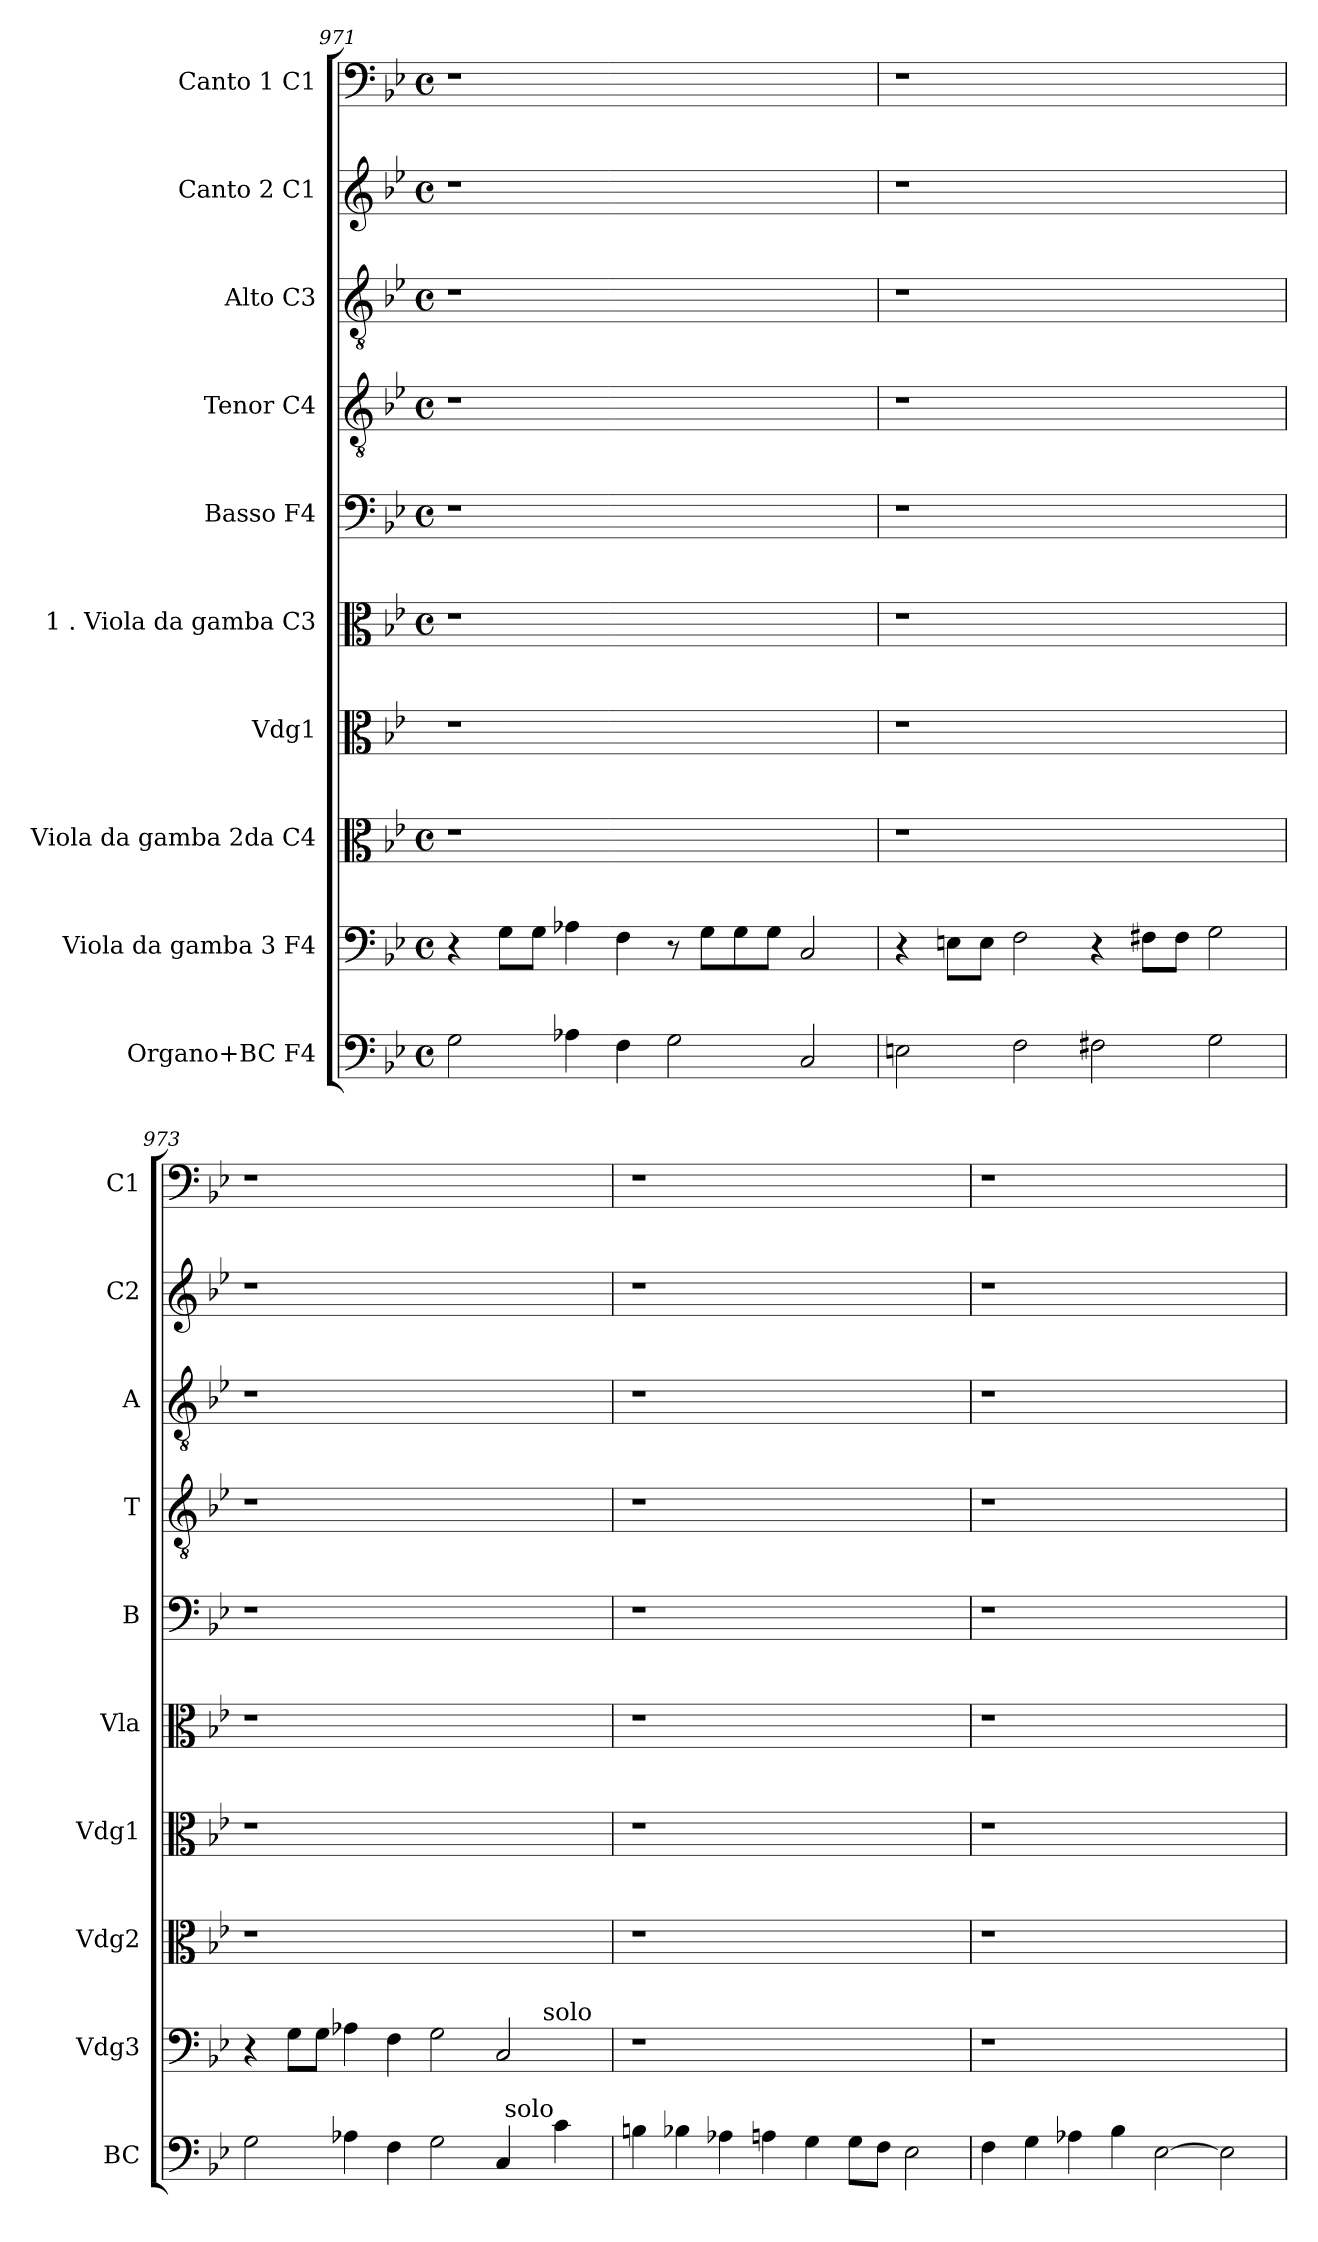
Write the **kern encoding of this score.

**kern	**kern	**kern	**kern	**kern	**kern	**kern	**kern	**kern	**kern
*part10	*part9	*part8	*part7	*part6	*part5	*part4	*part3	*part2	*part1
*staff10	*staff9	*staff8	*staff7	*staff6	*staff5	*staff4	*staff3	*staff2	*staff1
*I"Organo+BC F4	*I"Viola da gamba 3 F4	*I"Viola da gamba 2da C4	*I"Vdg1	*I"1 . Viola da gamba C3	*I"Basso F4	*I"Tenor C4	*I"Alto C3	*I"Canto 2 C1	*I"Canto 1 C1
*I'BC	*I'Vdg3	*I'Vdg2	*I'Vdg1	*I'Vla	*I'B	*I'T	*I'A	*I'C2	*I'C1
!!LO:LB:g=z
*clefF4	*clefF4	*clefC3	*clefC3	*clefC3	*clefF4	*clefGv2	*clefGv2	*clefG2	*clefF4
*k[b-e-]	*k[b-e-]	*k[b-e-]	*k[b-e-]	*k[b-e-]	*k[b-e-]	*k[b-e-]	*k[b-e-]	*k[b-e-]	*k[b-e-]
*B-:	*B-:	*B-:	*B-:	*B-:	*B-:	*B-:	*B-:	*B-:	*B-:
*M4/4	*M4/4	*M4/4	*	*M4/4	*M4/4	*M4/4	*M4/4	*M4/4	*M4/4
*met(c)	*met(c)	*met(c)	*	*met(c)	*met(c)	*met(c)	*met(c)	*met(c)	*met(c)
=971	=971	=971	=971	=971	=971	=971	=971	=971	=971
2G\	4r	1r	1r	1r	1r	1r	1r	1r	1r
.	8G\L	.	.	.	.	.	.	.	.
.	8G\J	.	.	.	.	.	.	.	.
4A-X\	4A-X\	.	.	.	.	.	.	.	.
4F\	4F\	.	.	.	.	.	.	.	.
2G\	8r	1ryy	1ryy	1ryy	1ryy	1ryy	1ryy	1ryy	1ryy
.	8G\L	.	.	.	.	.	.	.	.
.	8G\	.	.	.	.	.	.	.	.
.	8G\J	.	.	.	.	.	.	.	.
2C/	2C/	.	.	.	.	.	.	.	.
=972	=972	=972	=972	=972	=972	=972	=972	=972	=972
2En\	4r	1r	1r	1r	1r	1r	1r	1r	1r
.	8En\L	.	.	.	.	.	.	.	.
.	8E\J	.	.	.	.	.	.	.	.
2F\	2F\	.	.	.	.	.	.	.	.
2F#X\	4r	1ryy	1ryy	1ryy	1ryy	1ryy	1ryy	1ryy	1ryy
.	8F#X\L	.	.	.	.	.	.	.	.
.	8F#\J	.	.	.	.	.	.	.	.
2G\	2G\	.	.	.	.	.	.	.	.
=973	=973	=973	=973	=973	=973	=973	=973	=973	=973
*^	*^	*	*	*	*	*	*	*	*
2G\	1ryy	4r	1ryy	1r	1r	1r	1r	1r	1r	1r	1r
.	.	8G\L	.	.	.	.	.	.	.	.	.
.	.	8G\J	.	.	.	.	.	.	.	.	.
4A-X\	.	4A-X\	.	.	.	.	.	.	.	.	.
4F\	.	4F\	.	.	.	.	.	.	.	.	.
2G\	2ryy	2G\	2ryy	1ryy	1ryy	1ryy	1ryy	1ryy	1ryy	1ryy	1ryy
4C/	64ryy	2C/	8..ryy	.	.	.	.	.	.	.	.
!	!LO:TX:a:t=solo	!	!	!	!	!	!	!	!	!	!
.	4ryy	.	.	.	.	.	.	.	.	.	.
!	!	!	!LO:TX:a:t=solo	!	!	!	!	!	!	!	!
.	.	.	4ryy	.	.	.	.	.	.	.	.
4c\	.	.	.	.	.	.	.	.	.	.	.
.	8...ryy	.	.	.	.	.	.	.	.	.	.
.	.	.	32ryy	.	.	.	.	.	.	.	.
*v	*v	*	*	*	*	*	*	*	*	*	*
*	*v	*v	*	*	*	*	*	*	*	*
!!LO:LB:g=z
=974	=974	=974	=974	=974	=974	=974	=974	=974	=974
4Bn\	1r	1r	1r	1r	1r	1r	1r	1r	1r
4B-X\	.	.	.	.	.	.	.	.	.
4A-X\	.	.	.	.	.	.	.	.	.
4An\	.	.	.	.	.	.	.	.	.
4G\	1ryy	1ryy	1ryy	1ryy	1ryy	1ryy	1ryy	1ryy	1ryy
8G\L	.	.	.	.	.	.	.	.	.
8F\J	.	.	.	.	.	.	.	.	.
2E-\	.	.	.	.	.	.	.	.	.
=975	=975	=975	=975	=975	=975	=975	=975	=975	=975
4F\	1r	1r	1r	1r	1r	1r	1r	1r	1r
4G\	.	.	.	.	.	.	.	.	.
4A-X\	.	.	.	.	.	.	.	.	.
4B-\	.	.	.	.	.	.	.	.	.
[>2E-\	1ryy	1ryy	1ryy	1ryy	1ryy	1ryy	1ryy	1ryy	1ryy
2E-\]	.	.	.	.	.	.	.	.	.
=	=	=	=	=	=	=	=	=	=
*-	*-	*-	*-	*-	*-	*-	*-	*-	*-
